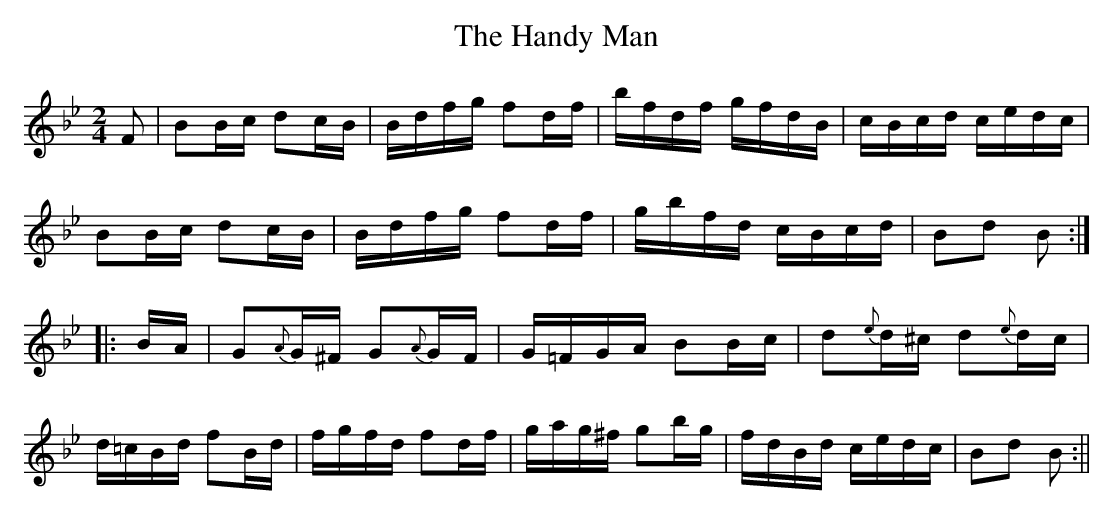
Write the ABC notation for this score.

X:1
T:Handy Man, The
M:2/4
L:1/8
K:Bb
F | BB/c/ dc/B/ | B/d/f/g/ fd/f/ | b/f/d/f/ g/f/d/B/ | c/B/c/d/ c/e/d/c/ |
BB/c/ dc/B/ | B/d/f/g/ fd/f/ | g/b/f/d/ c/B/c/d/ | Bd B :|
|: B/A/ | G{A}G/^F/ G{A}G/F/ | G/=F/G/A/ BB/c/ | d{e}d/^c/ d{e}d/c/ |
d/=c/B/d/ fB/d/ | f/g/f/d/ fd/f/ | g/a/g/^f/ gb/g/ | f/d/B/d/ c/e/d/c/ | Bd B :||
